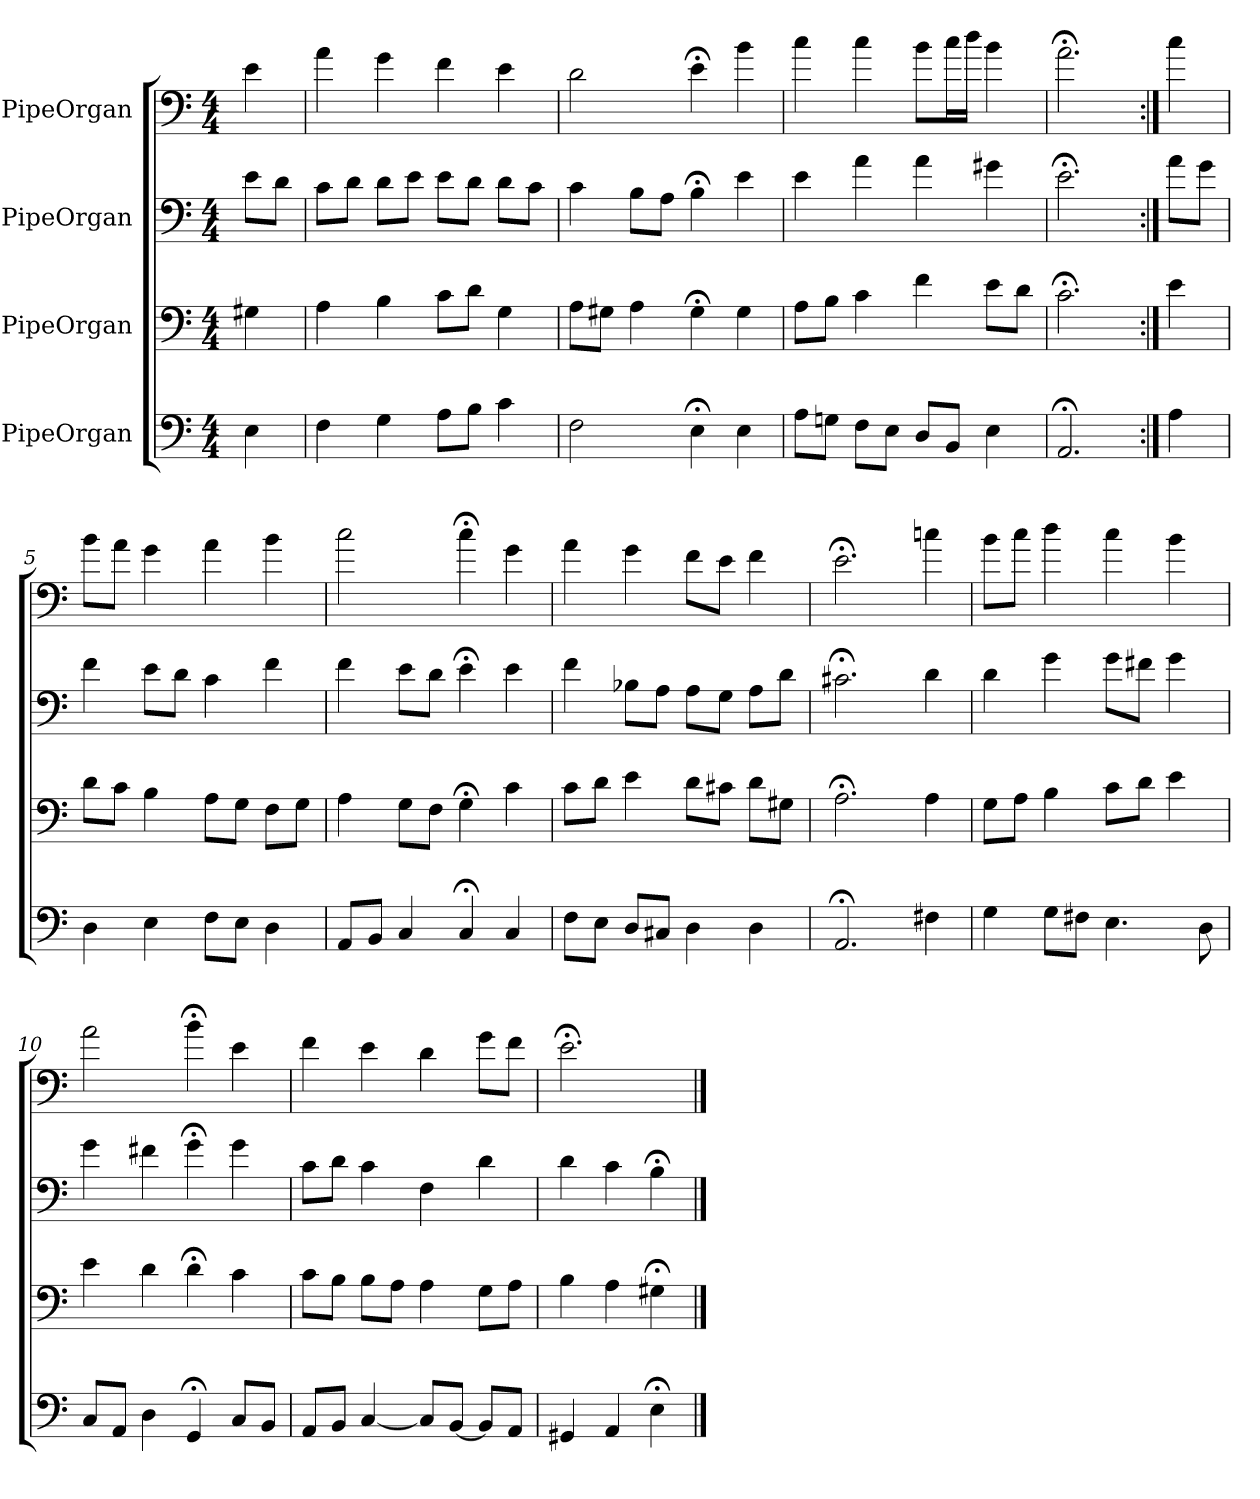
**kern	**kern	**kern	**kern
*part4	*part3	*part2	*part1
*staff4	*staff3	*staff2	*staff1
*I"PipeOrgan	*I"PipeOrgan	*I"PipeOrgan	*I"PipeOrgan
*clefF4	*clefF4	*clefF4	*clefF4
*k[]	*k[]	*k[]	*k[]
*a:	*a:	*a:	*a:
*M4/4	*M4/4	*M4/4	*M4/4
*MM56	*MM56	*MM56	*MM56
=	=	=	=
4E	4G#X	8e\L	4e
.	.	8d\J	.
=1	=1	=1	=1
4F	4A	8c\L	4a
.	.	8d\J	.
4G	4B	8d\L	4g
.	.	8e\J	.
8A\L	8c\L	8e\L	4f
8B\J	8d\J	8d\J	.
4c	4G	8d\L	4e
.	.	8c\J	.
=2	=2	=2	=2
2F	8A\L	4c	2d
.	8G#X\J	.	.
.	4A	8B\L	.
.	.	8A\J	.
4E;<	4G#;<	4B;<	4e;<
4E	4G#	4e	4b
=3	=3	=3	=3
8A\L	8A\L	4e	4cc
8Gn\J	8B\J	.	.
8F\L	4c	4a	4cc
8E\J	.	.	.
8D/L	4f	4a	8b\L
8BB/J	.	.	16cc\L
.	.	.	16dd\JJ
4E	8e\L	4g#X	4b
.	8d\J	.	.
=4	=4	=4	=4
2.AA;<	2.c;<	2.e;<	2.a;<
=:|!	=:|!	=:|!	=:|!
4A	4e	8a\L	4cc
.	.	8g\J	.
=5	=5	=5	=5
4D	8d\L	4f	8b\L
.	8c\J	.	8a\J
4E	4B	8e\L	4g
.	.	8d\J	.
8F\L	8A\L	4c	4a
8E\J	8G\J	.	.
4D	8F\L	4f	4b
.	8G\J	.	.
=6	=6	=6	=6
8AA/L	4A	4f	2cc
8BB/J	.	.	.
4C	8G\L	8e\L	.
.	8F\J	8d\J	.
4C;<	4G;<	4e;<	4cc;<
4C	4c	4e	4g
=7	=7	=7	=7
8F\L	8c\L	4f	4a
8E\J	8d\J	.	.
8D/L	4e	8B-X\L	4g
8C#X/J	.	8A\J	.
4D	8d\L	8A\L	8f\L
.	8c#X\J	8G\J	8e\J
4D	8d\L	8A\L	4f
.	8G#X\J	8d\J	.
=8	=8	=8	=8
2.AA;<	2.A;<	2.c#X;<	2.e;<
4F#X	4A	4d	4ccn
=9	=9	=9	=9
4G	8G\L	4d	8b\L
.	8A\J	.	8cc\J
8G\L	4B	4g	4dd
8F#X\J	.	.	.
4.E	8c\L	8g\L	4cc
.	8d\J	8f#X\J	.
.	4e	4g	4b
8D	.	.	.
=10	=10	=10	=10
8C/L	4e	4g	2a
8AA/J	.	.	.
4D	4d	4f#X	.
4GG;<	4d;<	4g;<	4b;<
8C/L	4c	4g	4e
8BB/J	.	.	.
=11	=11	=11	=11
8AA/L	8c\L	8c\L	4f
8BB/J	8B\J	8d\J	.
[4C	8B\L	4c	4e
.	8A\J	.	.
8C/L]	4A	4F	4d
[8BB/J	.	.	.
8BB/L]	8G\L	4d	8g\L
8AA/J	8A\J	.	8f\J
=12	=12	=12	=12
4GG#X	4B	4d	2.e;<
4AA	4A	4c	.
4E;<	4G#X;<	4B;<	.
==	==	==	==
*-	*-	*-	*-
